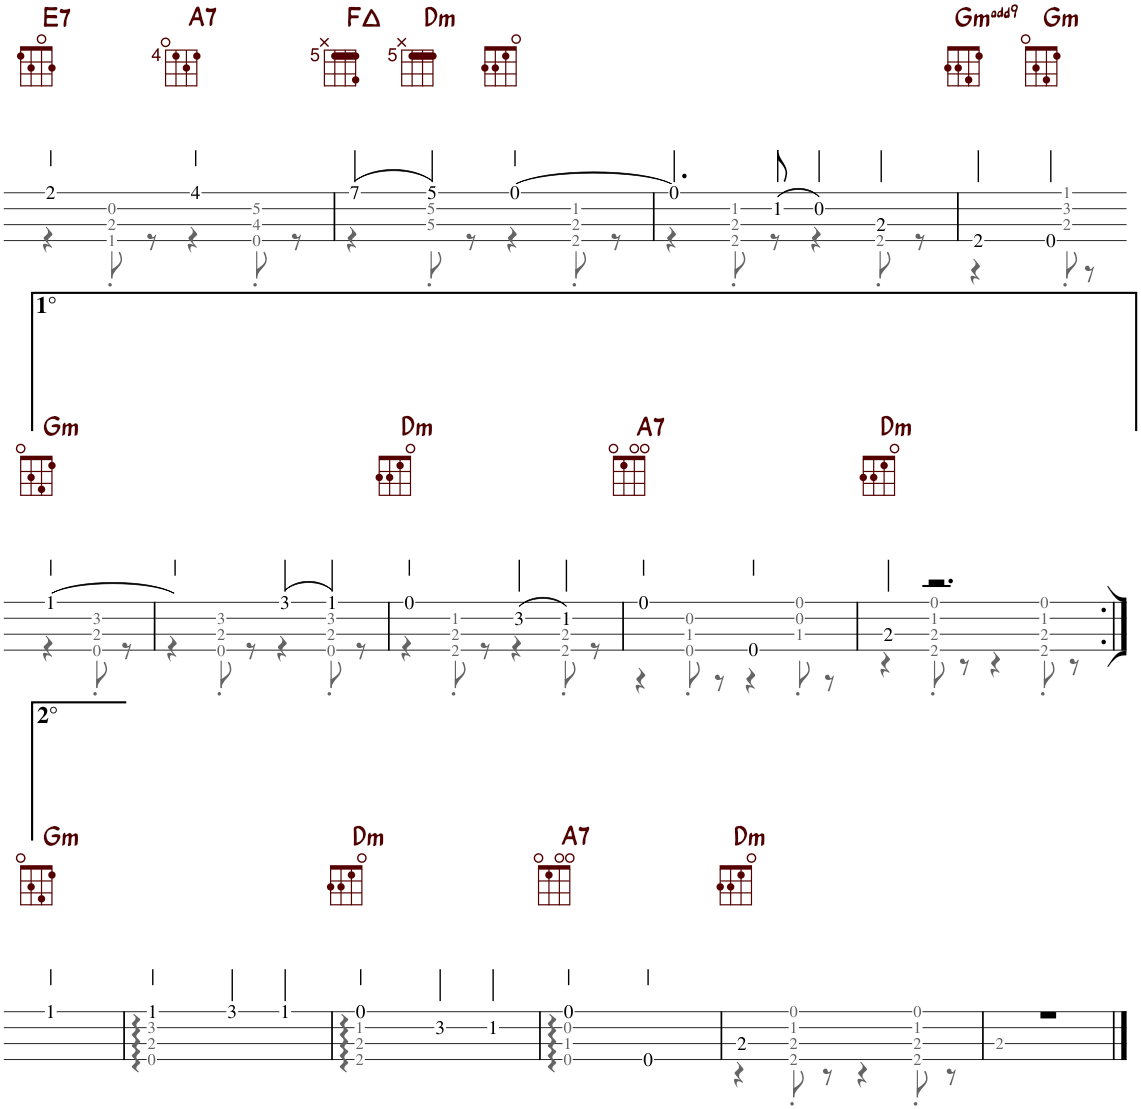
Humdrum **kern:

**kern	**harte
*part1	*part1
*staff1	*
*I"Ukulélé [Tablature]	*
!!LO:PB:g=z
*k[]	*
*M4/4	*
=18	=18
*^	*
!	!	!LO:H:kt=7
2b/	4r	E:7
.	8g#!i\' 8d!i\' 8e!i\'	.
.	8r	.
!	!	!LO:H:kt=7
2cc#/	4r	A:7
.	8g!i\' 8e!i\' 8a!i\'	.
.	8r	.
=19	=19	=19
(4ee/	4r	F:maj
!	!	!LO:H:kt=m
4dd/)	8f!i\' 8a!i\'	D:min
.	8r	.
[2a/	4r	.
.	8a!i\' 8d!i\' 8f!i\'	.
.	8r	.
=20	=20	=20
4.a/]	4r	.
.	8a!i\' 8d!i\' 8f!i\'	.
(8f/	8r	.
4e/)	4r	.
4d/	8a'!i\	.
.	8r	.
=21	=21	=21
!	!	!LO:H:kt=m
4a/	4r	G:min(9)
!	!	!LO:H:kt=m
4g/	8d!i\' 8g!i\' 8b-!i\'	G:min
.	8r	.
!!LO:LB:g=z	!!
=22-	=22-	=22-
!	!	!LO:H:kt=m
[2b-/	4r	G:min
.	8g!i\' 8d!i\' 8g!i\'	.
.	8r	.
=23	=23	=23
2b-/]	4r	.
.	8g!i\' 8d!i\' 8g!i\'	.
.	8r	.
(4cc/	4r	.
4b-/)	8g!i\' 8d!i\' 8g!i\'	.
.	8r	.
=24	=24	=24
!	!	!LO:H:kt=m
2a/	4r	D:min
.	8a!i\' 8d!i\' 8f!i\'	.
.	8r	.
(4g/	4r	.
4f/)	8a!i\' 8d!i\'	.
.	8r	.
=25	=25	=25
!	!	!LO:H:kt=7
2a/	4r	A:7
.	8g!i\' 8c#!i\' 8e!i\'	.
.	8r	.
2g/	4r	.
.	8c#!i\' 8e!i\' 8a!i\'	.
.	8r	.
=26	=26	=26
!	!	!LO:H:kt=m
4d/	4r	D:min
2.r	8a!i\' 8d!i\' 8f!i\' 8a!i\'	.
.	8r	.
.	4r	.
.	8a!i\' 8d!i\' 8f!i\' 8a!i\'	.
.	8r	.
!!LO:LB:g=z	!!
=27:|!	=27:|!	=27:|!
!	!	!LO:H:kt=m
*v	*v	*
2b-/	G:min
=28	=28
*^	*
2b-/	1g!i:: 1d!i:: 1g!i::	.
4cc/	.	.
4b-/	.	.
=29	=29	=29
!	!	!LO:H:kt=m
2a/	1a!i:: 1d!i:: 1f!i::	D:min
4g/	.	.
4f/	.	.
=30	=30	=30
!	!	!LO:H:kt=7
2a/	1g!i:: 1c#!i:: 1e!i::	A:7
2g/	.	.
=31	=31	=31
!	!	!LO:H:kt=m
1d	4r	D:min
.	8a!i\' 8d!i\' 8f!i\' 8a!i\'	.
.	8r	.
.	4r	.
.	8a!i\' 8d!i\' 8f!i\' 8a!i\'	.
.	8r	.
=32	=32	=32
1r	1d!i	.
*v	*v	*
==	==
*-	*-
